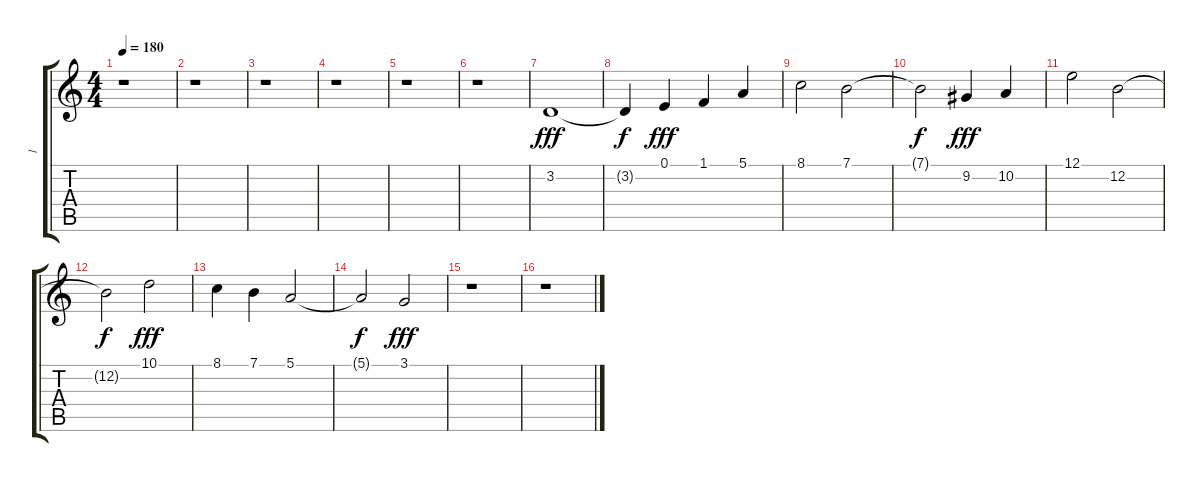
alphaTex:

\track ("1" "1") {instrument lead2sawtooth}
\staff {score tabs}
\tuning (E4 B3 G3 D3 A2 E2) {hide}
\ts (4 4)
\tempo 180
\clef g2
\ks c
r.1{dy fff} |
r.1 |
r.1 |
r.1 |
r.1 |
r.1 |
3.2.1 |
3.2{t}.4{dy f} 0.1.4{dy fff} 1.1.4 5.1.4 |
8.1.2 7.1.2 |
7.1{t}.2{dy f} 9.2.4{dy fff} 10.2.4 |
12.1.2 12.2.2 |
12.2{t}.2{dy f} 10.1.2{dy fff} |
8.1.4 7.1.4 5.1.2 |
5.1{t}.2{dy f} 3.1.2{dy fff} |
r.1 |
r.1
